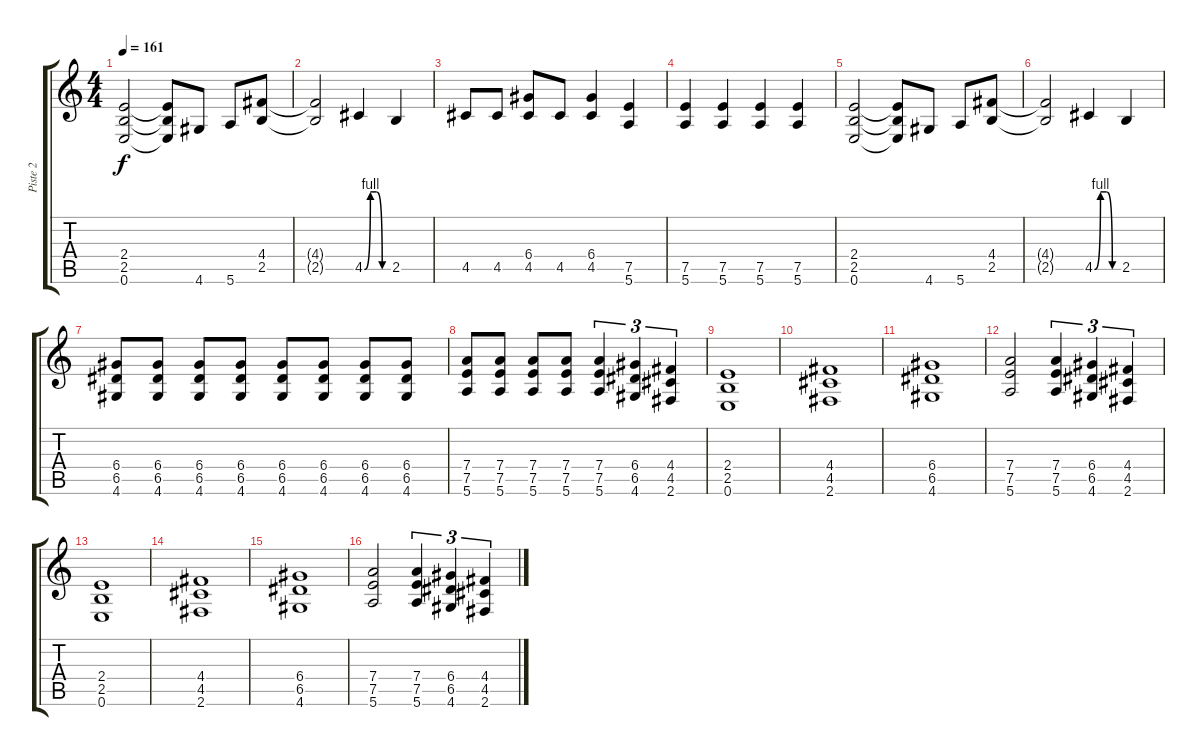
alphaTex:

\track ("Piste 2" "Piste 2") {instrument overdrivenguitar}
\staff {score tabs}
\tuning (E4 B3 G3 D3 A2 E2) {hide}
\ts (4 4)
\tempo 161
\clef g2
\ks c
(2.4 2.5 0.6).2{dy f} (2.4{t} 2.5{t} 0.6{t}).8 4.6.8 5.6.8 (4.4 2.5).8 |
(4.4{t} 2.5{t}).2 4.5{be (custom 0 0 15 4 30 4 45 0 60 0)}.4 2.5.4 |
4.5.8 4.5.8 (6.4 4.5).8 4.5.8 (6.4 4.5).4 (7.5 5.6).4 |
(7.5 5.6).4 (7.5 5.6).4 (7.5 5.6).4 (7.5 5.6).4 |
(2.4 2.5 0.6).2 (2.4{t} 2.5{t} 0.6{t}).8 4.6.8 5.6.8 (4.4 2.5).8 |
(4.4{t} 2.5{t}).2 4.5{be (custom 0 0 15 4 30 4 45 0 60 0)}.4 2.5.4 |
(6.4 6.5 4.6).8 (6.4 6.5 4.6).8 (6.4 6.5 4.6).8 (6.4 6.5 4.6).8 (6.4 6.5 4.6).8 (6.4 6.5 4.6).8 (6.4 6.5 4.6).8 (6.4 6.5 4.6).8 |
(7.4 7.5 5.6).8 (7.4 7.5 5.6).8 (7.4 7.5 5.6).8 (7.4 7.5 5.6).8 (7.4 7.5 5.6).4{tu (3 2)} (6.4 6.5 4.6).4{tu (3 2)} (4.4 4.5 2.6).4{tu (3 2)} |
(2.4 2.5 0.6).1 |
(4.4 4.5 2.6).1 |
(6.4 6.5 4.6).1 |
(7.4 7.5 5.6).2 (7.4 7.5 5.6).4{tu (3 2)} (6.4 6.5 4.6).4{tu (3 2)} (4.4 4.5 2.6).4{tu (3 2)} |
(2.4 2.5 0.6).1 |
(4.4 4.5 2.6).1 |
(6.4 6.5 4.6).1 |
(7.4 7.5 5.6).2 (7.4 7.5 5.6).4{tu (3 2)} (6.4 6.5 4.6).4{tu (3 2)} (4.4 4.5 2.6).4{tu (3 2)}
